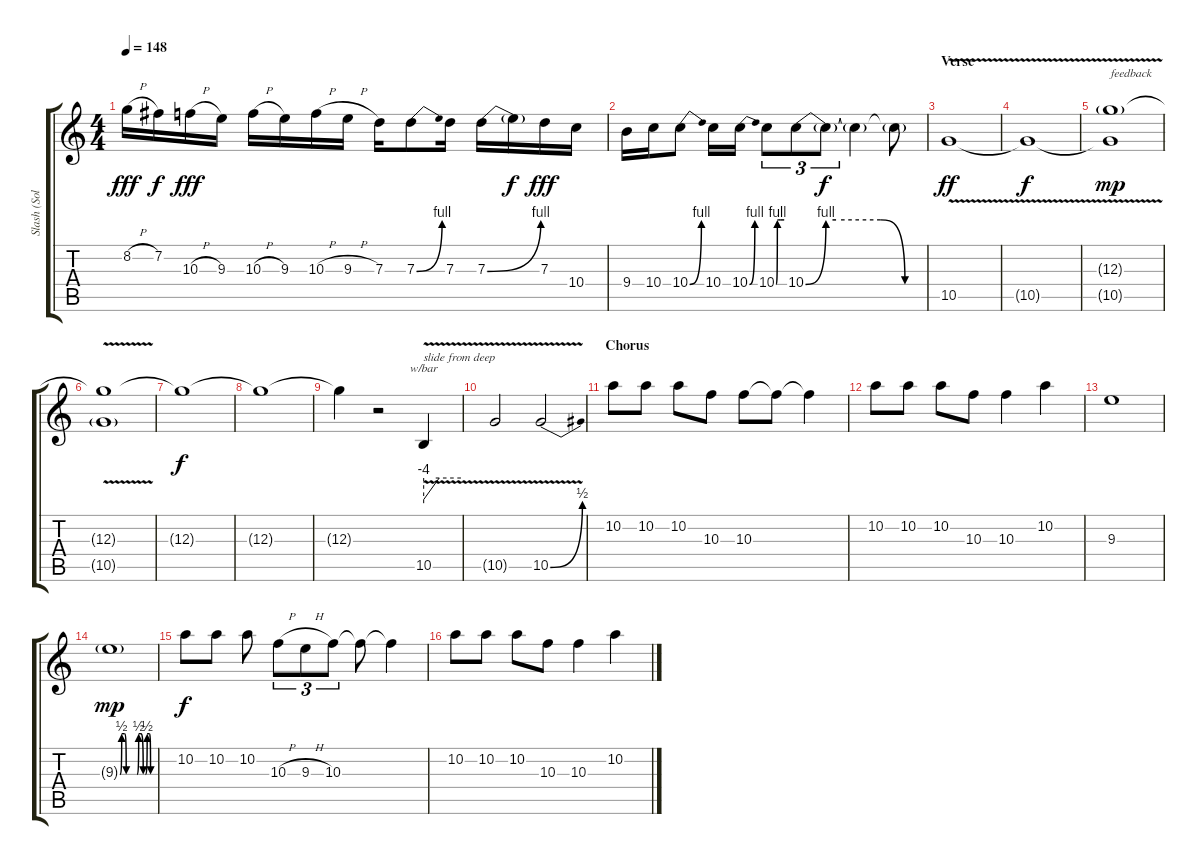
\track ("Slash (Solos and Licks)" "Slash (Sol") {instrument overdrivenguitar}
\staff {score tabs}
\tuning (E4 B3 G3 D3 A2 E2) {hide}
\ts (4 4)
\tempo 148
\clef g2
\ks c
8.2{h}.16{dy fff} 7.2.16{dy f} 10.3{h}.16{dy fff} 9.3.16 10.3{h}.16 9.3.16 10.3{h}.16 9.3{h}.16 7.3.16 7.3{be (bend 0 0 60 4)}.8 7.3.16 7.3{be (bend 0 0 60 4)}.16 7.3{t}.16{dy f} 7.3.16{dy fff} 10.4.16 |
9.4.16 10.4.16 10.4{be (bend 0 0 60 4)}.8 10.4.16 10.4{be (bend 0 0 60 4)}.16 10.4{be (custom 0 0 8 4 14 4 30 4 60 4)}.8{tu (3 2)} 10.4{be (custom 0 0 10 4 15 4 37 4 49 0 60 0)}.8{tu (3 2)} 10.4{t}.8{tu (3 2) dy f} 10.4{t}.4 10.4{t}.8 |
\section ("" "Verse")
10.5{v}.1{dy ff} |
10.5{t}.1{dy f} |
(12.3{v g} 10.5{t}).1{txt "feedback" dy mp} |
(12.3{t} 10.5{g}).1 |
12.3{t}.1{dy f} |
12.3{t}.1 |
12.3{t}.4 r.2 10.5{v}.4{tbe (custom default 0 -16 25 0 60 0) txt "slide from deep"} |
10.5{t}.2 10.5{be (bend 0 0 60 2) v}.2 |
\section ("" "Chorus")
10.2.8{volume 12} 10.2.8 10.2.8 10.3.8 10.3.8 10.3{t}.8 10.3{t}.4 |
10.2.8 10.2.8 10.2.8 10.3.8 10.3.4 10.2.4 |
9.3.1 |
9.3{be (custom 0 0 3 2 8 2 11 0 30 0 33 2 37 2 41 0 45 0 48 2 52 2 54 0 60 0) g}.1{dy mp} |
10.2.8{dy f} 10.2.8 10.2.8 10.3{h}.8{tu (3 2)} 9.3{h}.8{tu (3 2)} 10.3.8{tu (3 2)} 10.3{t}.8 10.3{t}.4 |
10.2.8 10.2.8 10.2.8 10.3.8 10.3.4 10.2.4
